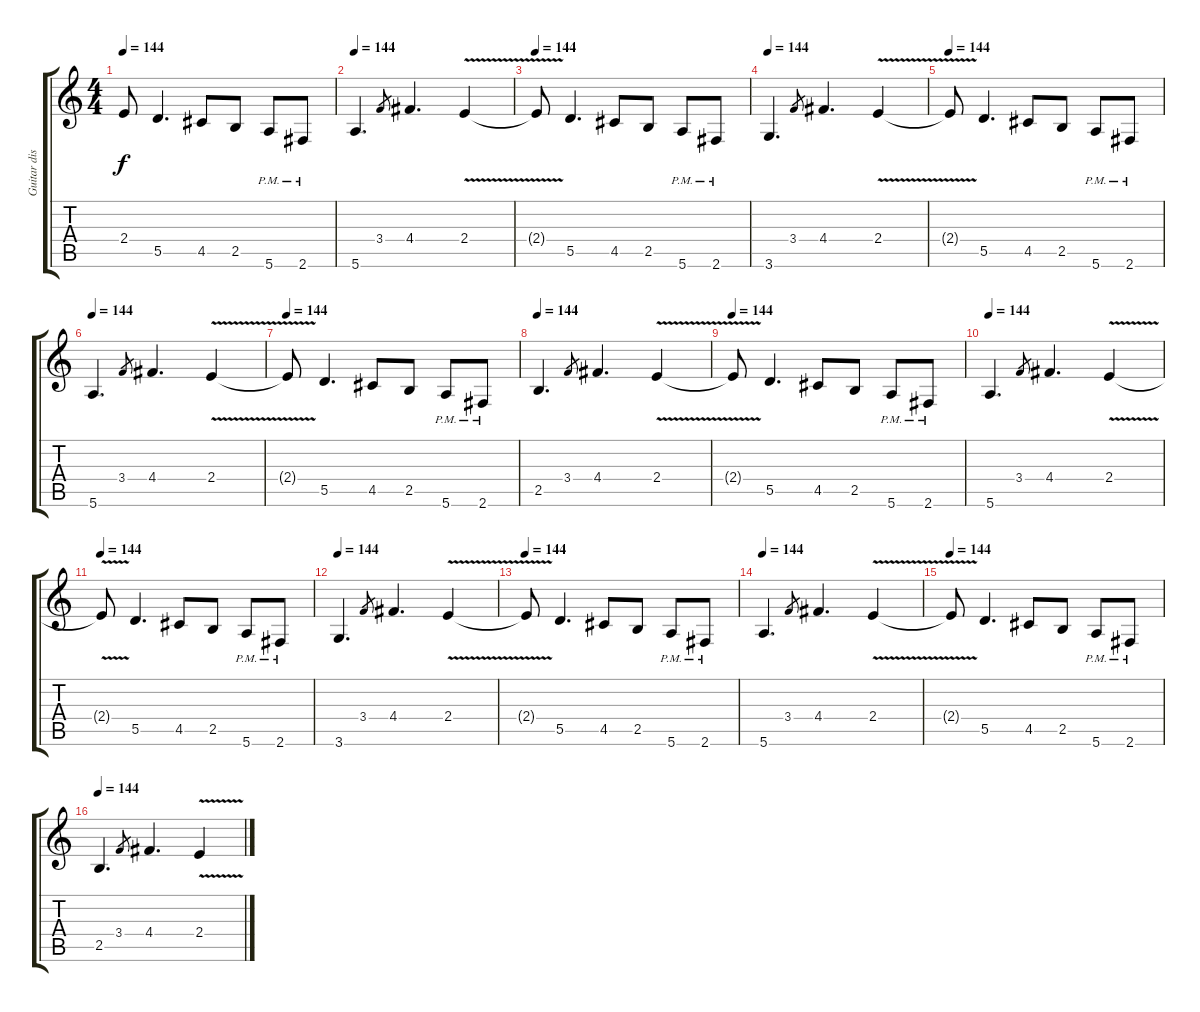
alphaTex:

\track ("Guitar distortion 4" "Guitar dis") {instrument distortionguitar}
\staff {score tabs}
\tuning (E4 B3 G3 D3 A2 E2) {hide}
\ts (4 4)
\tempo 144
\clef g2
\ks c
2.4{t}.8{dy f} 5.5.4{d} 4.5.8 2.5.8 5.6{pm}.8 2.6{pm}.8 |
\tempo 144
5.6.4{d} 3.4.8{gr} 4.4.4{d} 2.4{v}.4 |
\tempo 144
2.4{t}.8 5.5.4{d} 4.5.8 2.5.8 5.6{pm}.8 2.6{pm}.8 |
\tempo 144
3.6.4{d} 3.4.8{gr} 4.4.4{d} 2.4{v}.4 |
\tempo 144
2.4{t}.8 5.5.4{d} 4.5.8 2.5.8 5.6{pm}.8 2.6{pm}.8 |
\tempo 144
5.6.4{d} 3.4.8{gr} 4.4.4{d} 2.4{v}.4 |
\tempo 144
2.4{t}.8 5.5.4{d} 4.5.8 2.5.8 5.6{pm}.8 2.6{pm}.8 |
\tempo 144
2.5.4{d} 3.4.8{gr} 4.4.4{d} 2.4{v}.4 |
\tempo 144
2.4{t}.8 5.5.4{d} 4.5.8 2.5.8 5.6{pm}.8 2.6{pm}.8 |
\tempo 144
5.6.4{d} 3.4.8{gr} 4.4.4{d} 2.4{v}.4 |
\tempo 144
2.4{t}.8 5.5.4{d} 4.5.8 2.5.8 5.6{pm}.8 2.6{pm}.8 |
\tempo 144
3.6.4{d} 3.4.8{gr} 4.4.4{d} 2.4{v}.4 |
\tempo 144
2.4{t}.8 5.5.4{d} 4.5.8 2.5.8 5.6{pm}.8 2.6{pm}.8 |
\tempo 144
5.6.4{d} 3.4.8{gr} 4.4.4{d} 2.4{v}.4 |
\tempo 144
2.4{t}.8 5.5.4{d} 4.5.8 2.5.8 5.6{pm}.8 2.6{pm}.8 |
\tempo 144
2.5.4{d} 3.4.8{gr} 4.4.4{d} 2.4{v}.4
